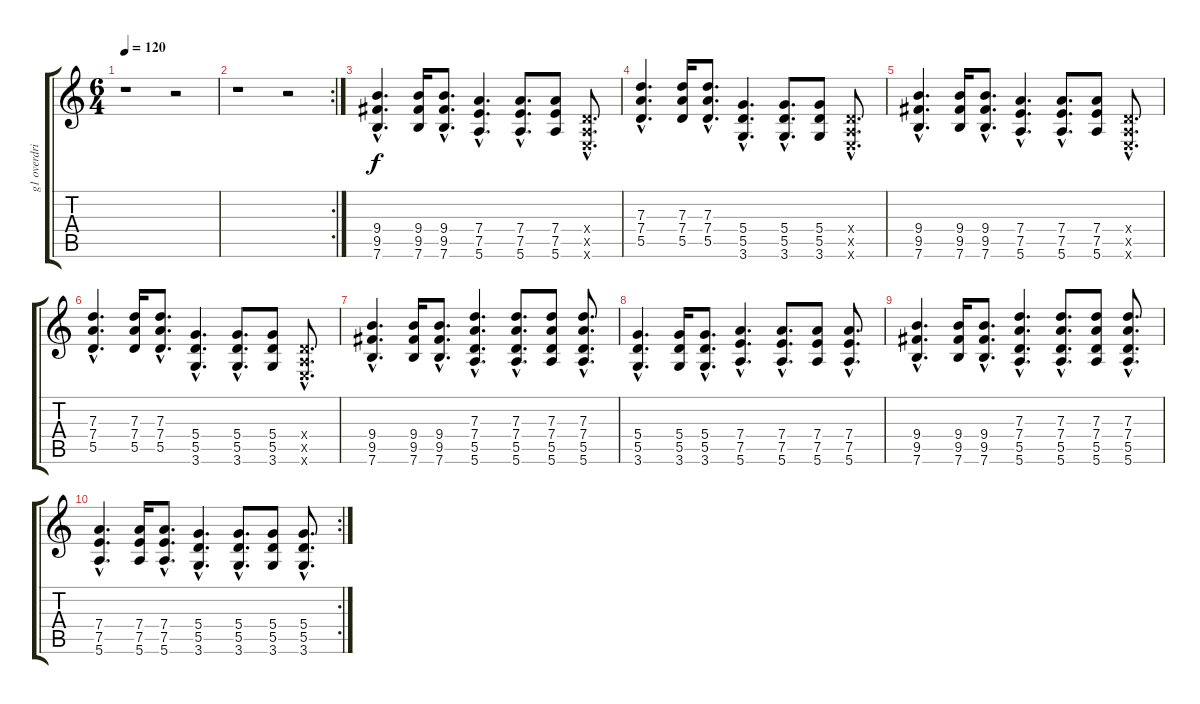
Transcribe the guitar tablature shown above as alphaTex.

\track ("g1 overdrive" "g1 overdri") {instrument overdrivenguitar}
\staff {score tabs}
\tuning (E4 B3 G3 D3 A2 E2) {hide}
\ts (6 4)
\tempo 120
\clef g2
\ks c
r.1{dy f} r.2 |
\rc 2
r.1 r.2 |
(9.4{hac} 9.5{hac} 7.6{hac}).4{d} (9.4 9.5 7.6).16 (9.4{hac} 9.5{hac} 7.6{hac}).8{d} (7.4{hac} 7.5{hac} 5.6{hac}).4{d} (7.4{hac} 7.5{hac} 5.6{hac}).8{d} (7.4 7.5 5.6).8 (0.4{hac x} 0.5{hac x} 0.6{hac x}).8{d} |
(7.3{hac} 7.4{hac} 5.5{hac}).4{d} (7.3 7.4 5.5).16 (7.3{hac} 7.4{hac} 5.5{hac}).8{d} (5.4{hac} 5.5{hac} 3.6{hac}).4{d} (5.4{hac} 5.5{hac} 3.6{hac}).8{d} (5.4 5.5 3.6).8 (0.4{hac x} 0.5{hac x} 0.6{hac x}).8{d} |
(9.4{hac} 9.5{hac} 7.6{hac}).4{d} (9.4 9.5 7.6).16 (9.4{hac} 9.5{hac} 7.6{hac}).8{d} (7.4{hac} 7.5{hac} 5.6{hac}).4{d} (7.4{hac} 7.5{hac} 5.6{hac}).8{d} (7.4 7.5 5.6).8 (0.4{hac x} 0.5{hac x} 0.6{hac x}).8{d} |
(7.3{hac} 7.4{hac} 5.5{hac}).4{d} (7.3 7.4 5.5).16 (7.3{hac} 7.4{hac} 5.5{hac}).8{d} (5.4{hac} 5.5{hac} 3.6{hac}).4{d} (5.4{hac} 5.5{hac} 3.6{hac}).8{d} (5.4 5.5 3.6).8 (0.4{hac x} 0.5{hac x} 0.6{hac x}).8{d} |
(9.4{hac} 9.5{hac} 7.6{hac}).4{d} (9.4 9.5 7.6).16 (9.4{hac} 9.5{hac} 7.6{hac}).8{d} (7.3{hac} 7.4{hac} 5.5{hac} 5.6{hac}).4{d} (7.3{hac} 7.4{hac} 5.5{hac} 5.6{hac}).8{d} (7.3 7.4 5.5 5.6).8 (7.3{hac} 7.4{hac} 5.5{hac} 5.6{hac}).8{d} |
(5.4{hac} 5.5{hac} 3.6{hac}).4{d} (5.4 5.5 3.6).16 (5.4{hac} 5.5{hac} 3.6{hac}).8{d} (7.4{hac} 7.5{hac} 5.6{hac}).4{d} (7.4{hac} 7.5{hac} 5.6{hac}).8{d} (7.4 7.5 5.6).8 (7.4{hac} 7.5{hac} 5.6{hac}).8{d} |
(9.4{hac} 9.5{hac} 7.6{hac}).4{d} (9.4 9.5 7.6).16 (9.4{hac} 9.5{hac} 7.6{hac}).8{d} (7.3{hac} 7.4{hac} 5.5{hac} 5.6{hac}).4{d} (7.3{hac} 7.4{hac} 5.5{hac} 5.6{hac}).8{d} (7.3 7.4 5.5 5.6).8 (7.3{hac} 7.4{hac} 5.5{hac} 5.6{hac}).8{d} |
\rc 2
(7.4{hac} 7.5{hac} 5.6{hac}).4{d} (7.4 7.5 5.6).16 (7.4{hac} 7.5{hac} 5.6{hac}).8{d} (5.4{hac} 5.5{hac} 3.6{hac}).4{d} (5.4{hac} 5.5{hac} 3.6{hac}).8{d} (5.4 5.5 3.6).8 (5.4{hac} 5.5{hac} 3.6{hac}).8{d}
